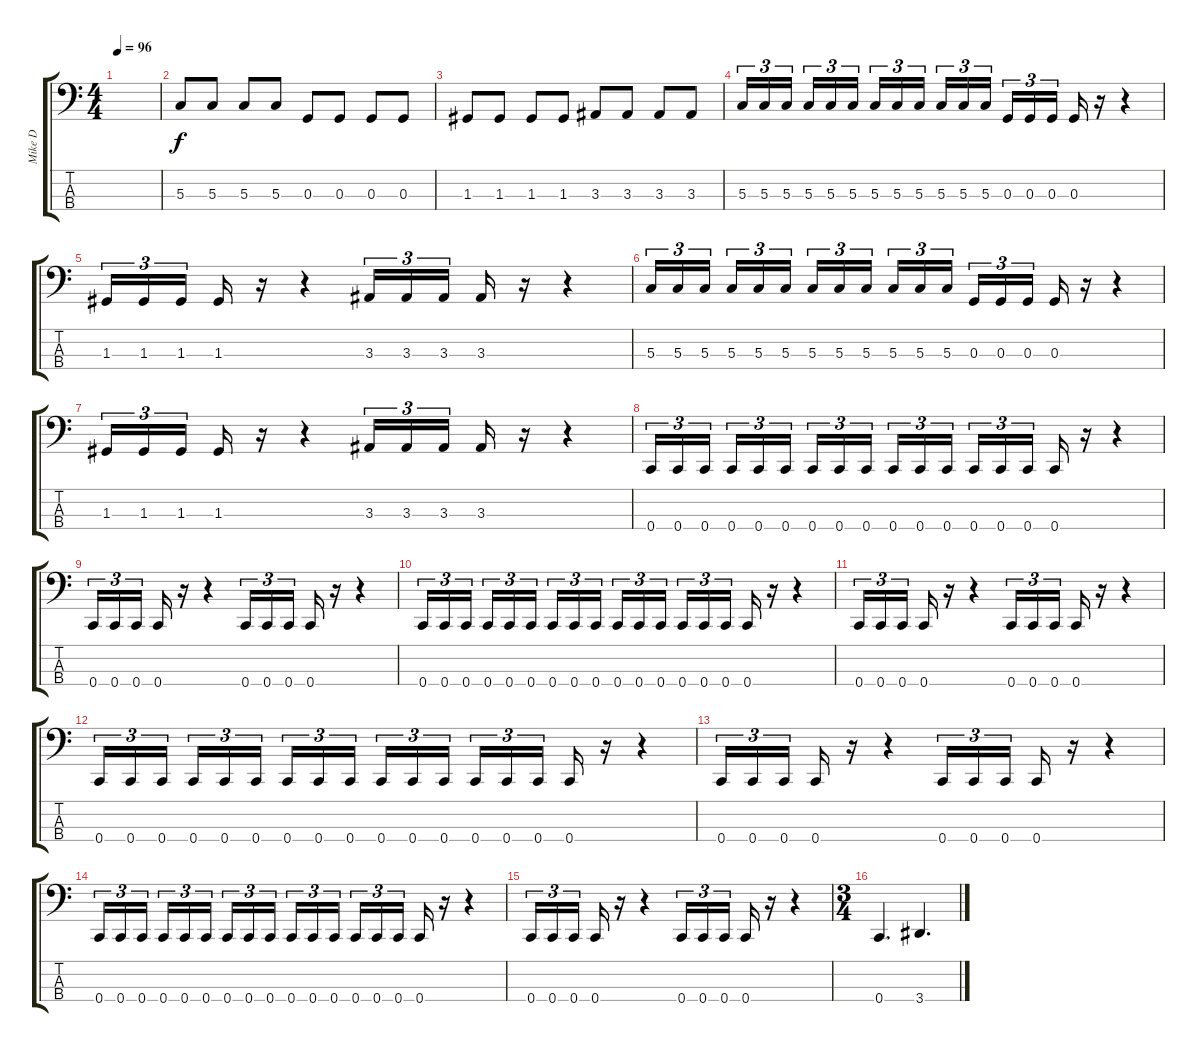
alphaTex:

\track ("Mike D" "Mike D") {instrument electricbasspick}
\staff {score tabs}
\tuning (F2 C2 G1 C1) {hide}
\ts (4 4)
\tempo 96
\clef f4
\ks c
|
5.3.8 5.3.8 5.3.8 5.3.8 0.3.8 0.3.8 0.3.8 0.3.8 |
1.3.8 1.3.8 1.3.8 1.3.8 3.3.8 3.3.8 3.3.8 3.3.8 |
5.3.16{tu (3 2)} 5.3.16{tu (3 2)} 5.3.16{tu (3 2) beam splitsecondary} 5.3.16{tu (3 2)} 5.3.16{tu (3 2)} 5.3.16{tu (3 2)} 5.3.16{tu (3 2)} 5.3.16{tu (3 2)} 5.3.16{tu (3 2) beam splitsecondary} 5.3.16{tu (3 2)} 5.3.16{tu (3 2)} 5.3.16{tu (3 2)} 0.3.16{tu (3 2)} 0.3.16{tu (3 2)} 0.3.16{tu (3 2) beam splitsecondary} 0.3.16 r.16 r.4 |
1.3.16{tu (3 2)} 1.3.16{tu (3 2)} 1.3.16{tu (3 2) beam splitsecondary} 1.3.16 r.16 r.4 3.3.16{tu (3 2)} 3.3.16{tu (3 2)} 3.3.16{tu (3 2) beam splitsecondary} 3.3.16 r.16 r.4 |
5.3.16{tu (3 2)} 5.3.16{tu (3 2)} 5.3.16{tu (3 2) beam splitsecondary} 5.3.16{tu (3 2)} 5.3.16{tu (3 2)} 5.3.16{tu (3 2)} 5.3.16{tu (3 2)} 5.3.16{tu (3 2)} 5.3.16{tu (3 2) beam splitsecondary} 5.3.16{tu (3 2)} 5.3.16{tu (3 2)} 5.3.16{tu (3 2)} 0.3.16{tu (3 2)} 0.3.16{tu (3 2)} 0.3.16{tu (3 2) beam splitsecondary} 0.3.16 r.16 r.4 |
1.3.16{tu (3 2)} 1.3.16{tu (3 2)} 1.3.16{tu (3 2) beam splitsecondary} 1.3.16 r.16 r.4 3.3.16{tu (3 2)} 3.3.16{tu (3 2)} 3.3.16{tu (3 2) beam splitsecondary} 3.3.16 r.16 r.4 |
0.4.16{tu (3 2)} 0.4.16{tu (3 2)} 0.4.16{tu (3 2) beam splitsecondary} 0.4.16{tu (3 2)} 0.4.16{tu (3 2)} 0.4.16{tu (3 2)} 0.4.16{tu (3 2)} 0.4.16{tu (3 2)} 0.4.16{tu (3 2) beam splitsecondary} 0.4.16{tu (3 2)} 0.4.16{tu (3 2)} 0.4.16{tu (3 2)} 0.4.16{tu (3 2)} 0.4.16{tu (3 2)} 0.4.16{tu (3 2) beam splitsecondary} 0.4.16 r.16 r.4 |
0.4.16{tu (3 2)} 0.4.16{tu (3 2)} 0.4.16{tu (3 2) beam splitsecondary} 0.4.16 r.16 r.4 0.4.16{tu (3 2)} 0.4.16{tu (3 2)} 0.4.16{tu (3 2) beam splitsecondary} 0.4.16 r.16 r.4 |
0.4.16{tu (3 2)} 0.4.16{tu (3 2)} 0.4.16{tu (3 2) beam splitsecondary} 0.4.16{tu (3 2)} 0.4.16{tu (3 2)} 0.4.16{tu (3 2)} 0.4.16{tu (3 2)} 0.4.16{tu (3 2)} 0.4.16{tu (3 2) beam splitsecondary} 0.4.16{tu (3 2)} 0.4.16{tu (3 2)} 0.4.16{tu (3 2)} 0.4.16{tu (3 2)} 0.4.16{tu (3 2)} 0.4.16{tu (3 2) beam splitsecondary} 0.4.16 r.16 r.4 |
0.4.16{tu (3 2)} 0.4.16{tu (3 2)} 0.4.16{tu (3 2) beam splitsecondary} 0.4.16 r.16 r.4 0.4.16{tu (3 2)} 0.4.16{tu (3 2)} 0.4.16{tu (3 2) beam splitsecondary} 0.4.16 r.16 r.4 |
0.4.16{tu (3 2)} 0.4.16{tu (3 2)} 0.4.16{tu (3 2) beam splitsecondary} 0.4.16{tu (3 2)} 0.4.16{tu (3 2)} 0.4.16{tu (3 2)} 0.4.16{tu (3 2)} 0.4.16{tu (3 2)} 0.4.16{tu (3 2) beam splitsecondary} 0.4.16{tu (3 2)} 0.4.16{tu (3 2)} 0.4.16{tu (3 2)} 0.4.16{tu (3 2)} 0.4.16{tu (3 2)} 0.4.16{tu (3 2) beam splitsecondary} 0.4.16 r.16 r.4 |
0.4.16{tu (3 2)} 0.4.16{tu (3 2)} 0.4.16{tu (3 2) beam splitsecondary} 0.4.16 r.16 r.4 0.4.16{tu (3 2)} 0.4.16{tu (3 2)} 0.4.16{tu (3 2) beam splitsecondary} 0.4.16 r.16 r.4 |
0.4.16{tu (3 2)} 0.4.16{tu (3 2)} 0.4.16{tu (3 2) beam splitsecondary} 0.4.16{tu (3 2)} 0.4.16{tu (3 2)} 0.4.16{tu (3 2)} 0.4.16{tu (3 2)} 0.4.16{tu (3 2)} 0.4.16{tu (3 2) beam splitsecondary} 0.4.16{tu (3 2)} 0.4.16{tu (3 2)} 0.4.16{tu (3 2)} 0.4.16{tu (3 2)} 0.4.16{tu (3 2)} 0.4.16{tu (3 2) beam splitsecondary} 0.4.16 r.16 r.4 |
0.4.16{tu (3 2)} 0.4.16{tu (3 2)} 0.4.16{tu (3 2) beam splitsecondary} 0.4.16 r.16 r.4 0.4.16{tu (3 2)} 0.4.16{tu (3 2)} 0.4.16{tu (3 2) beam splitsecondary} 0.4.16 r.16 r.4 |
\ts (3 4)
0.4.4{d} 3.4.4{d}
